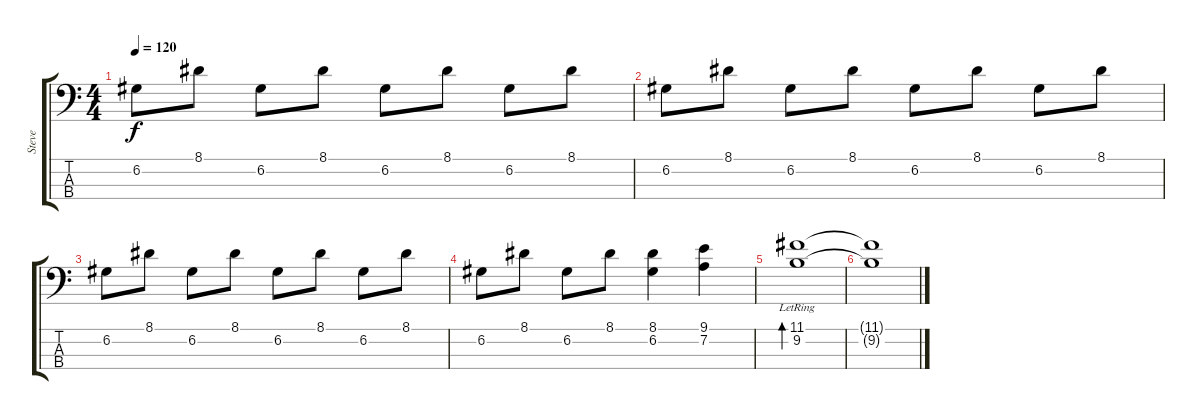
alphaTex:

\track ("Steve" "Steve") {instrument electricbassfinger}
\staff {score tabs}
\tuning (G2 D2 A1 E1) {hide}
\ts (4 4)
\tempo 120
\clef f4
\ks c
6.2.8{dy f} 8.1.8 6.2.8 8.1.8 6.2.8 8.1.8 6.2.8 8.1.8 |
6.2.8 8.1.8 6.2.8 8.1.8 6.2.8 8.1.8 6.2.8 8.1.8 |
6.2.8 8.1.8 6.2.8 8.1.8 6.2.8 8.1.8 6.2.8 8.1.8 |
6.2.8 8.1.8 6.2.8 8.1.8 (8.1 6.2).4 (9.1 7.2).4 |
(11.1{lr} 9.2).1{bd 480 volume 3} |
(11.1{t} 9.2{t}).1
